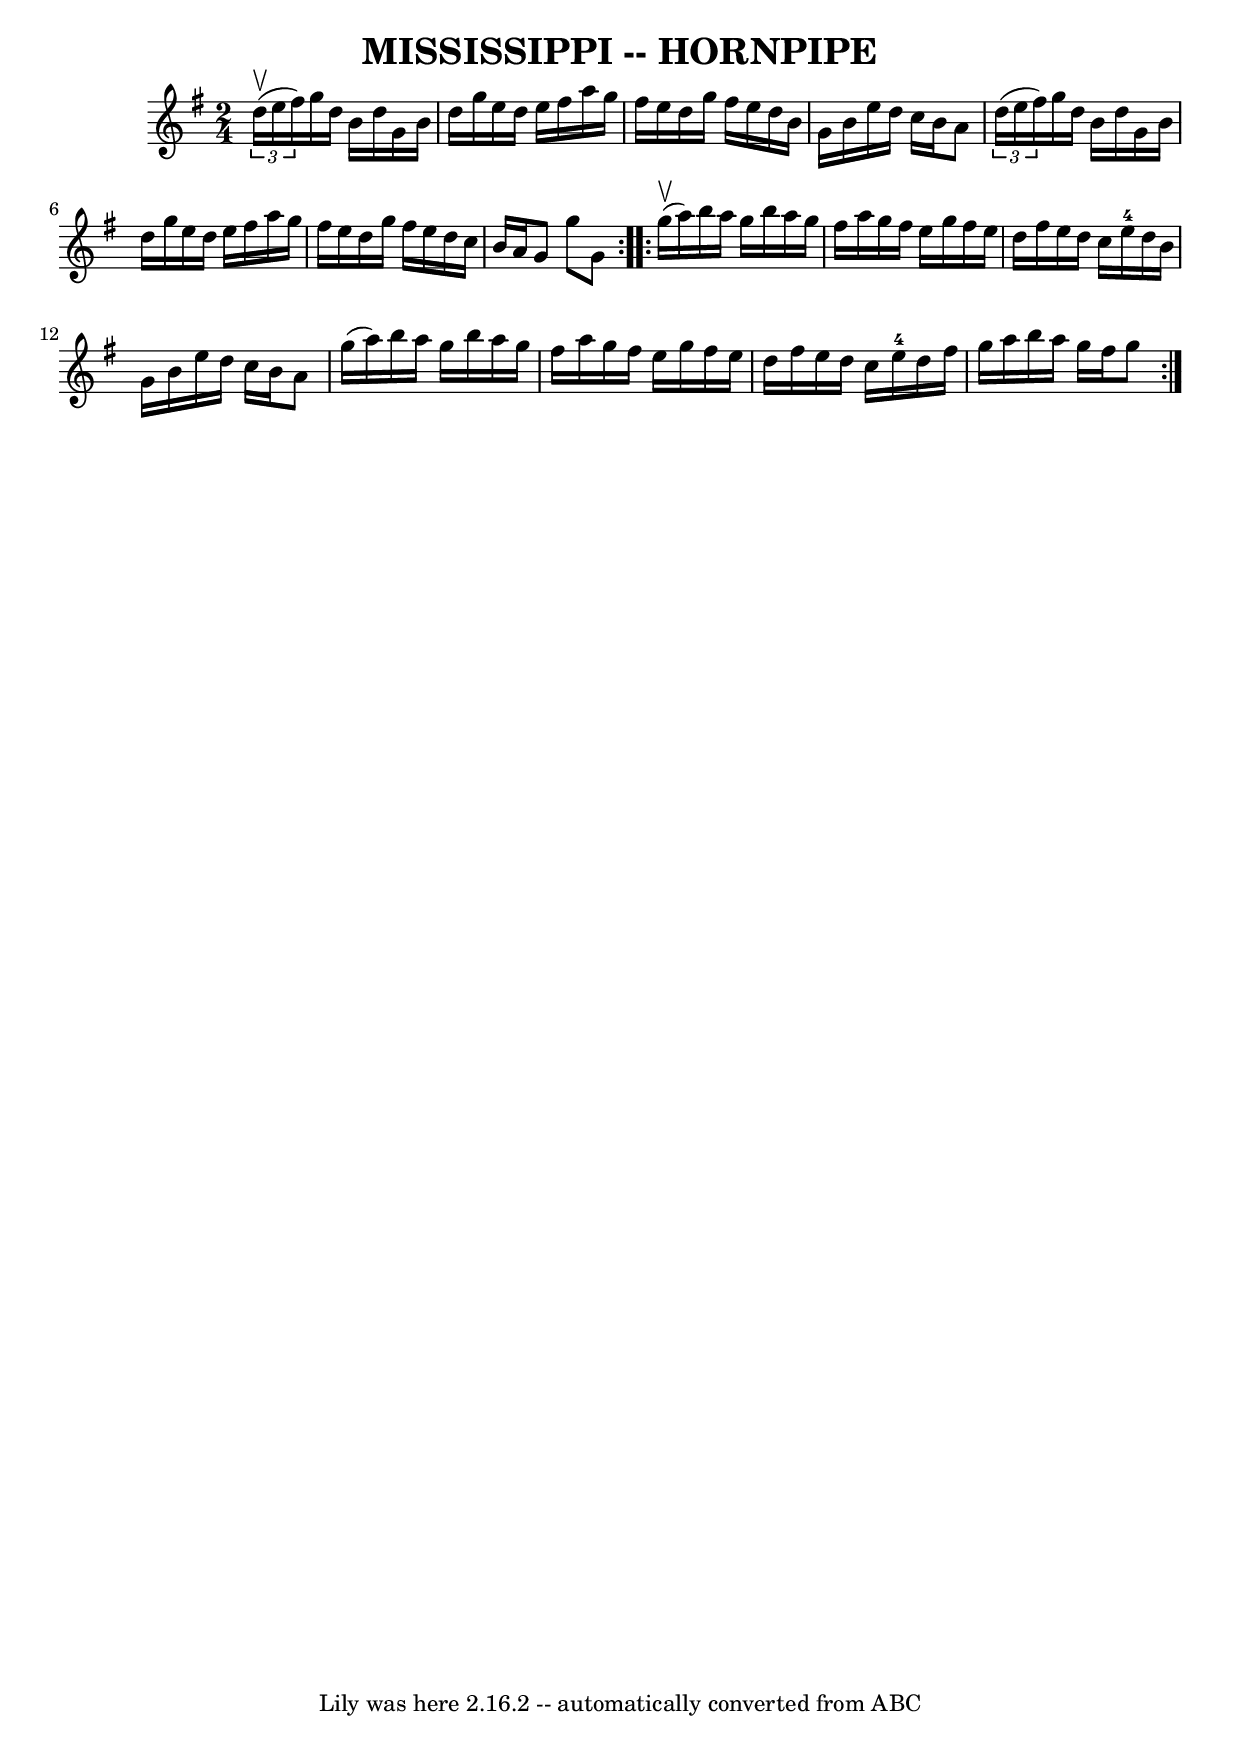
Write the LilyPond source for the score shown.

\version "2.7.40"
\include "Mammoth.ily"
\header {
	%% book = "Ryan's Mammoth Collection of Fiddle Tunes"
	crossRefNumber = "1"
	footnotes = ""
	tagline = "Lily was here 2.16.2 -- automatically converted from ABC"
	title = "MISSISSIPPI -- HORNPIPE"
}
voicedefault =  {


\repeat volta 2 {
\time 2/4 
\key g \major   \times 2/3 { d''16 (^\upbow e''16 fis''16) 
}       |
 g''16 d''16 b'16 d''16 g'16 b'16 d''16    
g''16    |
 e''16 d''16 e''16 fis''16 a''16 g''16    
fis''16 e''16    |
 d''16 g''16 fis''16 e''16 d''16    
b'16 g'16 b'16    |
 e''16 d''16 c''16 b'16 a'8    
\times 2/3 { d''16 (e''16 fis''16) }   |
     |
 g''16 
 d''16 b'16 d''16 g'16 b'16 d''16 g''16    |
 e''16 
 d''16 e''16 fis''16 a''16 g''16 fis''16 e''16    |
  
 d''16 g''16 fis''16 e''16 d''16 c''16 b'16 a'16    
|
 g'8 g''8 g'8    }     \repeat volta 2 { g''16 (^\upbow   
a''16)       |
 b''16 a''16 g''16 b''16 a''16 g''16   
 fis''16 a''16    |
 g''16 fis''16 e''16 g''16 fis''16   
 e''16 d''16 fis''16    |
 e''16 d''16 c''16 e''16-4  
 d''16 b'16 g'16 b'16    |
 e''16 d''16 c''16 b'16    
a'8 g''16 (a''16)   |
     |
 b''16 a''16 g''16    
b''16 a''16 g''16 fis''16 a''16    |
 g''16 fis''16    
e''16 g''16 fis''16 e''16 d''16 fis''16    |
 e''16    
d''16 c''16 e''16-4 d''16 fis''16 g''16 a''16    |
   
b''16 a''16 g''16 fis''16 g''8    }   
}

\score{
    <<

	\context Staff="default"
	{
	    \voicedefault 
	}

    >>
	\layout {
	}
	\midi {}
}
